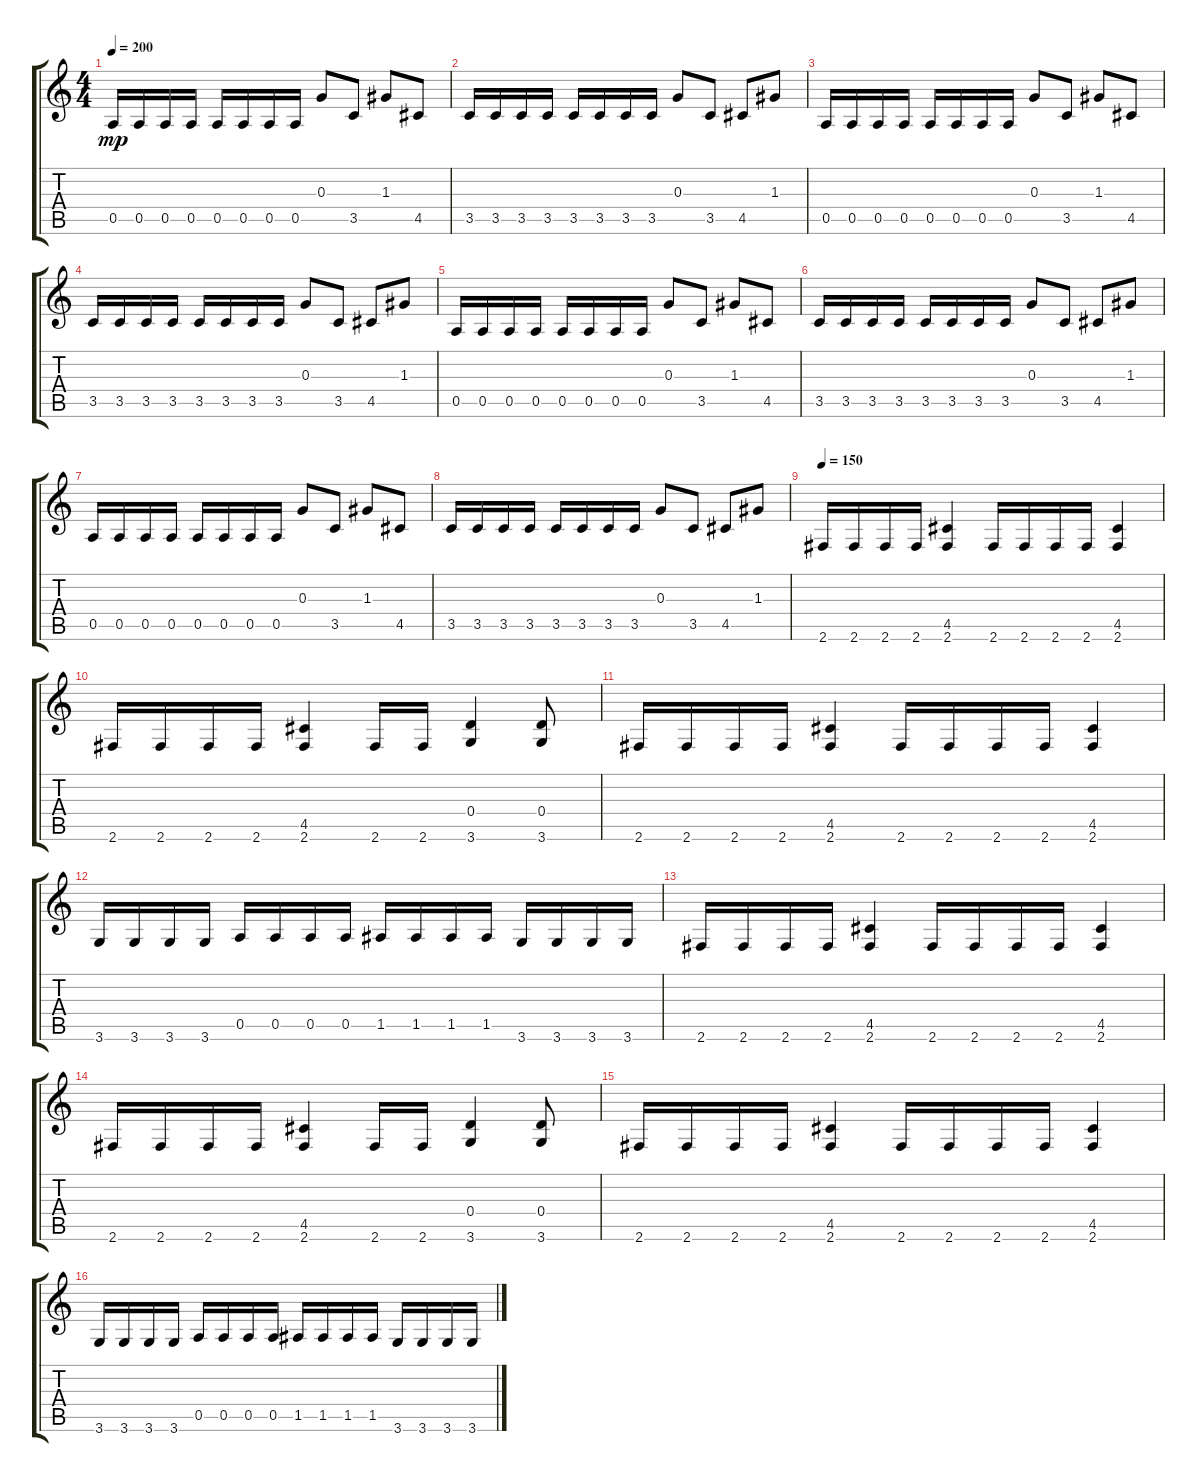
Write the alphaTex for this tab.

\track "" {instrument overdrivenguitar}
\staff {score tabs}
\tuning (E4 B3 G3 D3 A2 E2) {hide}
\ts (4 4)
\tempo 200
\clef g2
\ks c
0.5.16{dy mp} 0.5.16 0.5.16 0.5.16 0.5.16 0.5.16 0.5.16 0.5.16 0.3.8 3.5.8 1.3.8 4.5.8 |
3.5.16 3.5.16 3.5.16 3.5.16 3.5.16 3.5.16 3.5.16 3.5.16 0.3.8 3.5.8 4.5.8 1.3.8 |
0.5.16 0.5.16 0.5.16 0.5.16 0.5.16 0.5.16 0.5.16 0.5.16 0.3.8 3.5.8 1.3.8 4.5.8 |
3.5.16 3.5.16 3.5.16 3.5.16 3.5.16 3.5.16 3.5.16 3.5.16 0.3.8 3.5.8 4.5.8 1.3.8 |
0.5.16 0.5.16 0.5.16 0.5.16 0.5.16 0.5.16 0.5.16 0.5.16 0.3.8 3.5.8 1.3.8 4.5.8 |
3.5.16 3.5.16 3.5.16 3.5.16 3.5.16 3.5.16 3.5.16 3.5.16 0.3.8 3.5.8 4.5.8 1.3.8 |
0.5.16 0.5.16 0.5.16 0.5.16 0.5.16 0.5.16 0.5.16 0.5.16 0.3.8 3.5.8 1.3.8 4.5.8 |
3.5.16 3.5.16 3.5.16 3.5.16 3.5.16 3.5.16 3.5.16 3.5.16 0.3.8 3.5.8 4.5.8 1.3.8 |
\tempo 150
2.6.16 2.6.16 2.6.16 2.6.16 (4.5 2.6).4 2.6.16 2.6.16 2.6.16 2.6.16 (4.5 2.6).4 |
2.6.16 2.6.16 2.6.16 2.6.16 (4.5 2.6).4 2.6.16 2.6.16 (0.4 3.6).4 (0.4 3.6).8 |
2.6.16 2.6.16 2.6.16 2.6.16 (4.5 2.6).4 2.6.16 2.6.16 2.6.16 2.6.16 (4.5 2.6).4 |
3.6.16 3.6.16 3.6.16 3.6.16 0.5.16 0.5.16 0.5.16 0.5.16 1.5.16 1.5.16 1.5.16 1.5.16 3.6.16 3.6.16 3.6.16 3.6.16 |
2.6.16 2.6.16 2.6.16 2.6.16 (4.5 2.6).4 2.6.16 2.6.16 2.6.16 2.6.16 (4.5 2.6).4 |
2.6.16 2.6.16 2.6.16 2.6.16 (4.5 2.6).4 2.6.16 2.6.16 (0.4 3.6).4 (0.4 3.6).8 |
2.6.16 2.6.16 2.6.16 2.6.16 (4.5 2.6).4 2.6.16 2.6.16 2.6.16 2.6.16 (4.5 2.6).4 |
3.6.16 3.6.16 3.6.16 3.6.16 0.5.16 0.5.16 0.5.16 0.5.16 1.5.16 1.5.16 1.5.16 1.5.16 3.6.16 3.6.16 3.6.16 3.6.16
